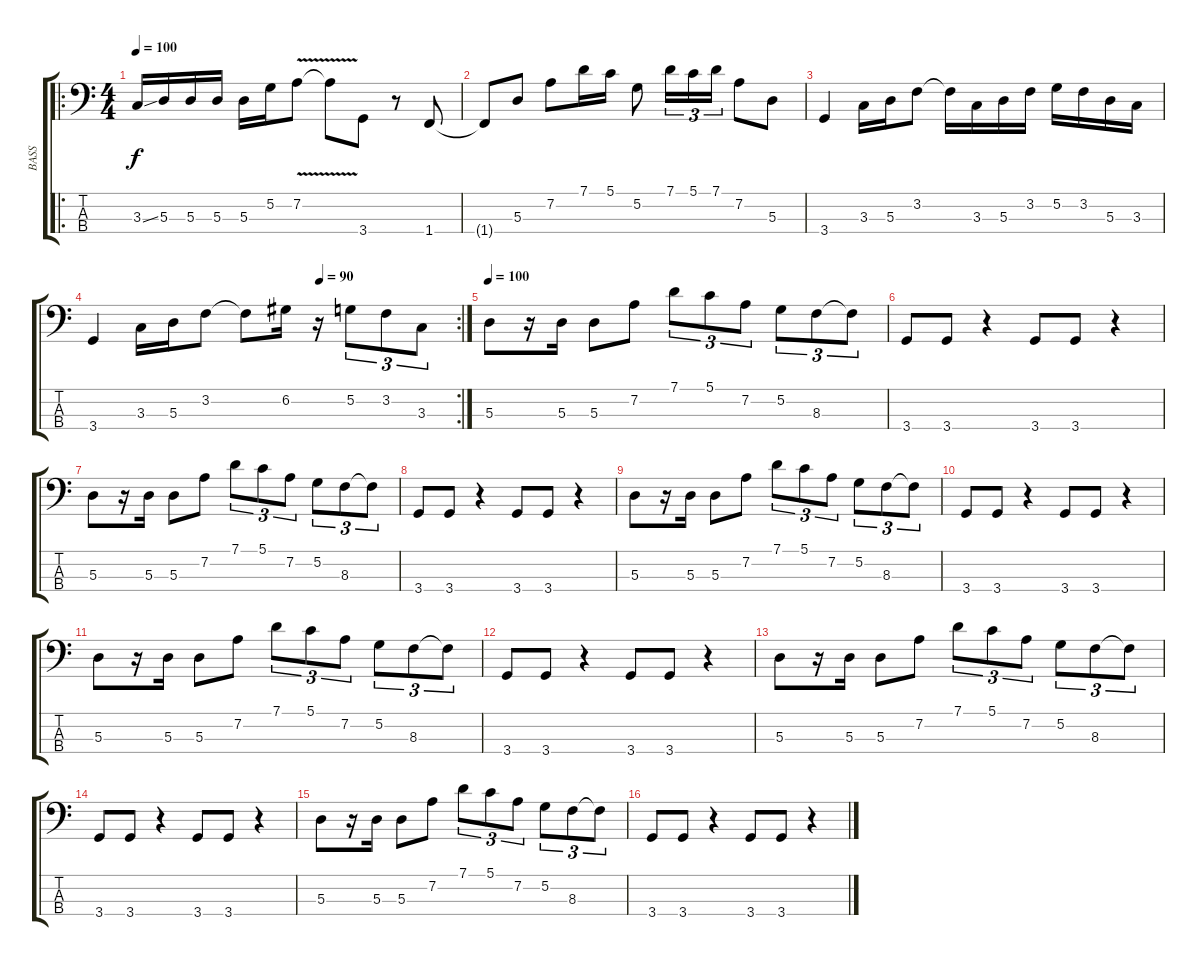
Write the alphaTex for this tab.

\track ("BASS" "BASS") {instrument electricbassfinger}
\staff {score tabs}
\tuning (G2 D2 A1 E1) {hide}
\ro
\ts (4 4)
\tempo 100
\clef f4
\ks c
3.3{ss}.16{dy f} 5.3.16 5.3.16 5.3.16 5.3.16 5.2.16 7.2{v}.8 7.2{t}.8 3.4.8 r.8 1.4.8 |
1.4{t}.8 5.3.8 7.2.8 7.1.16 5.1.16 5.2.8 7.1.16{tu (3 2)} 5.1.16{tu (3 2)} 7.1.16{tu (3 2)} 7.2.8 5.3.8 |
3.4.4 3.3.16 5.3.16 3.2.8 3.2{t}.16 3.3.16 5.3.16 3.2.16 5.2.16 3.2.16 5.3.16 3.3.16 |
\rc 2
\tempo (90 0.625)
3.4.4 3.3.16 5.3.16 3.2.8 3.2{t}.8 6.2.16 r.16 5.2.8{tu (3 2)} 3.2.8{tu (3 2)} 3.3.8{tu (3 2)} |
\tempo 100
5.3.8 r.16 5.3.16 5.3.8 7.2.8 7.1.8{tu (3 2)} 5.1.8{tu (3 2)} 7.2.8{tu (3 2)} 5.2.8{tu (3 2)} 8.3.8{tu (3 2)} 8.3{t}.8{tu (3 2)} |
3.4.8 3.4.8 r.4 3.4.8 3.4.8 r.4 |
5.3.8 r.16 5.3.16 5.3.8 7.2.8 7.1.8{tu (3 2)} 5.1.8{tu (3 2)} 7.2.8{tu (3 2)} 5.2.8{tu (3 2)} 8.3.8{tu (3 2)} 8.3{t}.8{tu (3 2)} |
3.4.8 3.4.8 r.4 3.4.8 3.4.8 r.4 |
5.3.8 r.16 5.3.16 5.3.8 7.2.8 7.1.8{tu (3 2)} 5.1.8{tu (3 2)} 7.2.8{tu (3 2)} 5.2.8{tu (3 2)} 8.3.8{tu (3 2)} 8.3{t}.8{tu (3 2)} |
3.4.8 3.4.8 r.4 3.4.8 3.4.8 r.4 |
5.3.8 r.16 5.3.16 5.3.8 7.2.8 7.1.8{tu (3 2)} 5.1.8{tu (3 2)} 7.2.8{tu (3 2)} 5.2.8{tu (3 2)} 8.3.8{tu (3 2)} 8.3{t}.8{tu (3 2)} |
3.4.8 3.4.8 r.4 3.4.8 3.4.8 r.4 |
5.3.8 r.16 5.3.16 5.3.8 7.2.8 7.1.8{tu (3 2)} 5.1.8{tu (3 2)} 7.2.8{tu (3 2)} 5.2.8{tu (3 2)} 8.3.8{tu (3 2)} 8.3{t}.8{tu (3 2)} |
3.4.8 3.4.8 r.4 3.4.8 3.4.8 r.4 |
5.3.8 r.16 5.3.16 5.3.8 7.2.8 7.1.8{tu (3 2)} 5.1.8{tu (3 2)} 7.2.8{tu (3 2)} 5.2.8{tu (3 2)} 8.3.8{tu (3 2)} 8.3{t}.8{tu (3 2)} |
3.4.8 3.4.8 r.4 3.4.8 3.4.8 r.4
